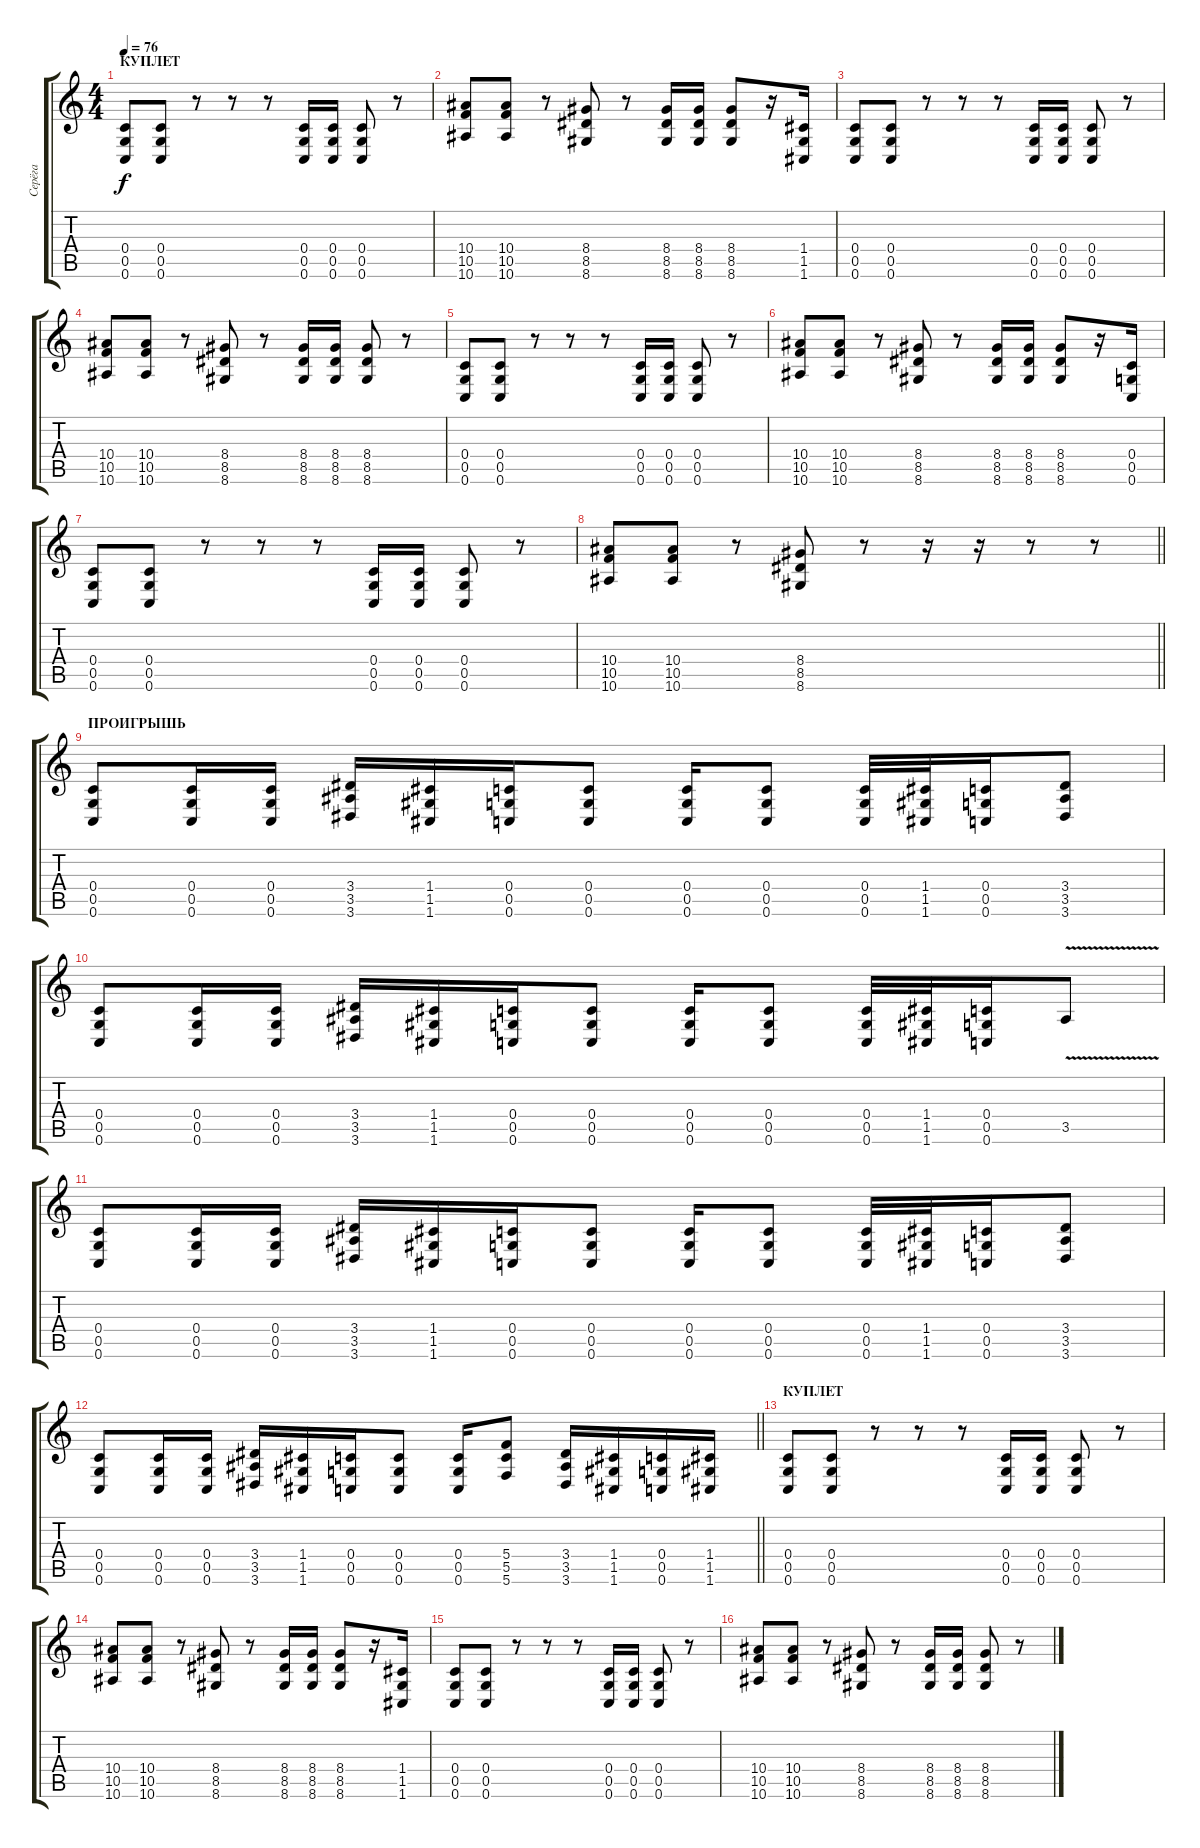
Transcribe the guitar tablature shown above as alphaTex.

\track ("Серёга" "Серёга") {instrument distortionguitar}
\staff {score tabs}
\tuning (D4 A3 F3 C3 G2 C2) {hide}
\ts (4 4)
\section ("" "КУПЛЕТ")
\tempo 76
\clef g2
\ks c
(0.4 0.5 0.6).8{dy f} (0.4 0.5 0.6).8 r.8 r.8 r.8 (0.4 0.5 0.6).16 (0.4 0.5 0.6).16 (0.4 0.5 0.6).8 r.8 |
(10.4 10.5 10.6).8 (10.4 10.5 10.6).8 r.8 (8.4 8.5 8.6).8 r.8 (8.4 8.5 8.6).16 (8.4 8.5 8.6).16 (8.4 8.5 8.6).8 r.16 (1.4 1.5 1.6).16 |
(0.4 0.5 0.6).8 (0.4 0.5 0.6).8 r.8 r.8 r.8 (0.4 0.5 0.6).16 (0.4 0.5 0.6).16 (0.4 0.5 0.6).8 r.8 |
(10.4 10.5 10.6).8 (10.4 10.5 10.6).8 r.8 (8.4 8.5 8.6).8 r.8 (8.4 8.5 8.6).16 (8.4 8.5 8.6).16 (8.4 8.5 8.6).8 r.8 |
(0.4 0.5 0.6).8 (0.4 0.5 0.6).8 r.8 r.8 r.8 (0.4 0.5 0.6).16 (0.4 0.5 0.6).16 (0.4 0.5 0.6).8 r.8 |
(10.4 10.5 10.6).8 (10.4 10.5 10.6).8 r.8 (8.4 8.5 8.6).8 r.8 (8.4 8.5 8.6).16 (8.4 8.5 8.6).16 (8.4 8.5 8.6).8 r.16 (0.4 0.5 0.6).16 |
(0.4 0.5 0.6).8 (0.4 0.5 0.6).8 r.8 r.8 r.8 (0.4 0.5 0.6).16 (0.4 0.5 0.6).16 (0.4 0.5 0.6).8 r.8 |
\barLineRight lightlight
(10.4 10.5 10.6).8 (10.4 10.5 10.6).8 r.8 (8.4 8.5 8.6).8 r.8 r.16 r.16 r.8 r.8 |
\section ("" "ПРОИГРЫШЬ")
(0.4 0.5 0.6).8 (0.4 0.5 0.6).16 (0.4 0.5 0.6).16 (3.4 3.5 3.6).16 (1.4 1.5 1.6).16 (0.4 0.5 0.6).16 (0.4 0.5 0.6).8 (0.4 0.5 0.6).16 (0.4 0.5 0.6).8 (0.4 0.5 0.6).32 (1.4 1.5 1.6).32 (0.4 0.5 0.6).16 (3.4 3.5 3.6).8 |
(0.4 0.5 0.6).8 (0.4 0.5 0.6).16 (0.4 0.5 0.6).16 (3.4 3.5 3.6).16 (1.4 1.5 1.6).16 (0.4 0.5 0.6).16 (0.4 0.5 0.6).8 (0.4 0.5 0.6).16 (0.4 0.5 0.6).8 (0.4 0.5 0.6).32 (1.4 1.5 1.6).32 (0.4 0.5 0.6).16 3.5{v}.8 |
(0.4 0.5 0.6).8 (0.4 0.5 0.6).16 (0.4 0.5 0.6).16 (3.4 3.5 3.6).16 (1.4 1.5 1.6).16 (0.4 0.5 0.6).16 (0.4 0.5 0.6).8 (0.4 0.5 0.6).16 (0.4 0.5 0.6).8 (0.4 0.5 0.6).32 (1.4 1.5 1.6).32 (0.4 0.5 0.6).16 (3.4 3.5 3.6).8 |
\barLineRight lightlight
(0.4 0.5 0.6).8 (0.4 0.5 0.6).16 (0.4 0.5 0.6).16 (3.4 3.5 3.6).16 (1.4 1.5 1.6).16 (0.4 0.5 0.6).16 (0.4 0.5 0.6).8 (0.4 0.5 0.6).16 (5.4 5.5 5.6).8 (3.4 3.5 3.6).16 (1.4 1.5 1.6).16 (0.4 0.5 0.6).16 (1.4 1.5 1.6).16 |
\section ("" "КУПЛЕТ")
(0.4 0.5 0.6).8 (0.4 0.5 0.6).8 r.8 r.8 r.8 (0.4 0.5 0.6).16 (0.4 0.5 0.6).16 (0.4 0.5 0.6).8 r.8 |
(10.4 10.5 10.6).8 (10.4 10.5 10.6).8 r.8 (8.4 8.5 8.6).8 r.8 (8.4 8.5 8.6).16 (8.4 8.5 8.6).16 (8.4 8.5 8.6).8 r.16 (1.4 1.5 1.6).16 |
(0.4 0.5 0.6).8 (0.4 0.5 0.6).8 r.8 r.8 r.8 (0.4 0.5 0.6).16 (0.4 0.5 0.6).16 (0.4 0.5 0.6).8 r.8 |
(10.4 10.5 10.6).8 (10.4 10.5 10.6).8 r.8 (8.4 8.5 8.6).8 r.8 (8.4 8.5 8.6).16 (8.4 8.5 8.6).16 (8.4 8.5 8.6).8 r.8
